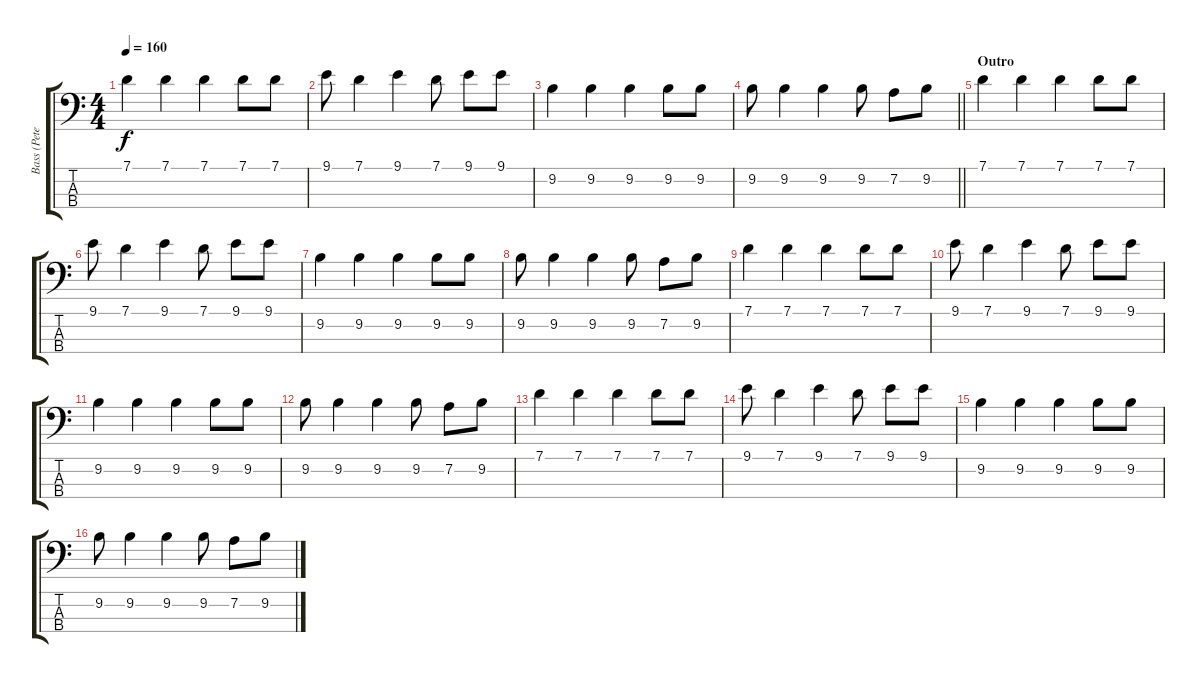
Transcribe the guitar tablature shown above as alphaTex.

\track ("Bass (Peter Hook)" "Bass (Pete") {instrument electricbasspick}
\staff {score tabs}
\tuning (G2 D2 A1 E1) {hide}
\ts (4 4)
\tempo 160
\clef f4
\ks c
7.1.4{dy f} 7.1.4 7.1.4 7.1.8 7.1.8 |
9.1.8 7.1.4 9.1.4 7.1.8 9.1.8 9.1.8 |
9.2.4 9.2.4 9.2.4 9.2.8 9.2.8 |
\barLineRight lightlight
9.2.8 9.2.4 9.2.4 9.2.8 7.2.8 9.2.8 |
\section ("" "Outro")
7.1.4 7.1.4 7.1.4 7.1.8 7.1.8 |
9.1.8 7.1.4 9.1.4 7.1.8 9.1.8 9.1.8 |
9.2.4 9.2.4 9.2.4 9.2.8 9.2.8 |
9.2.8 9.2.4 9.2.4 9.2.8 7.2.8 9.2.8 |
7.1.4 7.1.4 7.1.4 7.1.8 7.1.8 |
9.1.8 7.1.4 9.1.4 7.1.8 9.1.8 9.1.8 |
9.2.4 9.2.4 9.2.4 9.2.8 9.2.8 |
9.2.8 9.2.4 9.2.4 9.2.8 7.2.8 9.2.8 |
7.1.4 7.1.4 7.1.4 7.1.8 7.1.8 |
9.1.8 7.1.4 9.1.4 7.1.8 9.1.8 9.1.8 |
9.2.4 9.2.4 9.2.4 9.2.8 9.2.8 |
9.2.8 9.2.4 9.2.4 9.2.8 7.2.8 9.2.8
